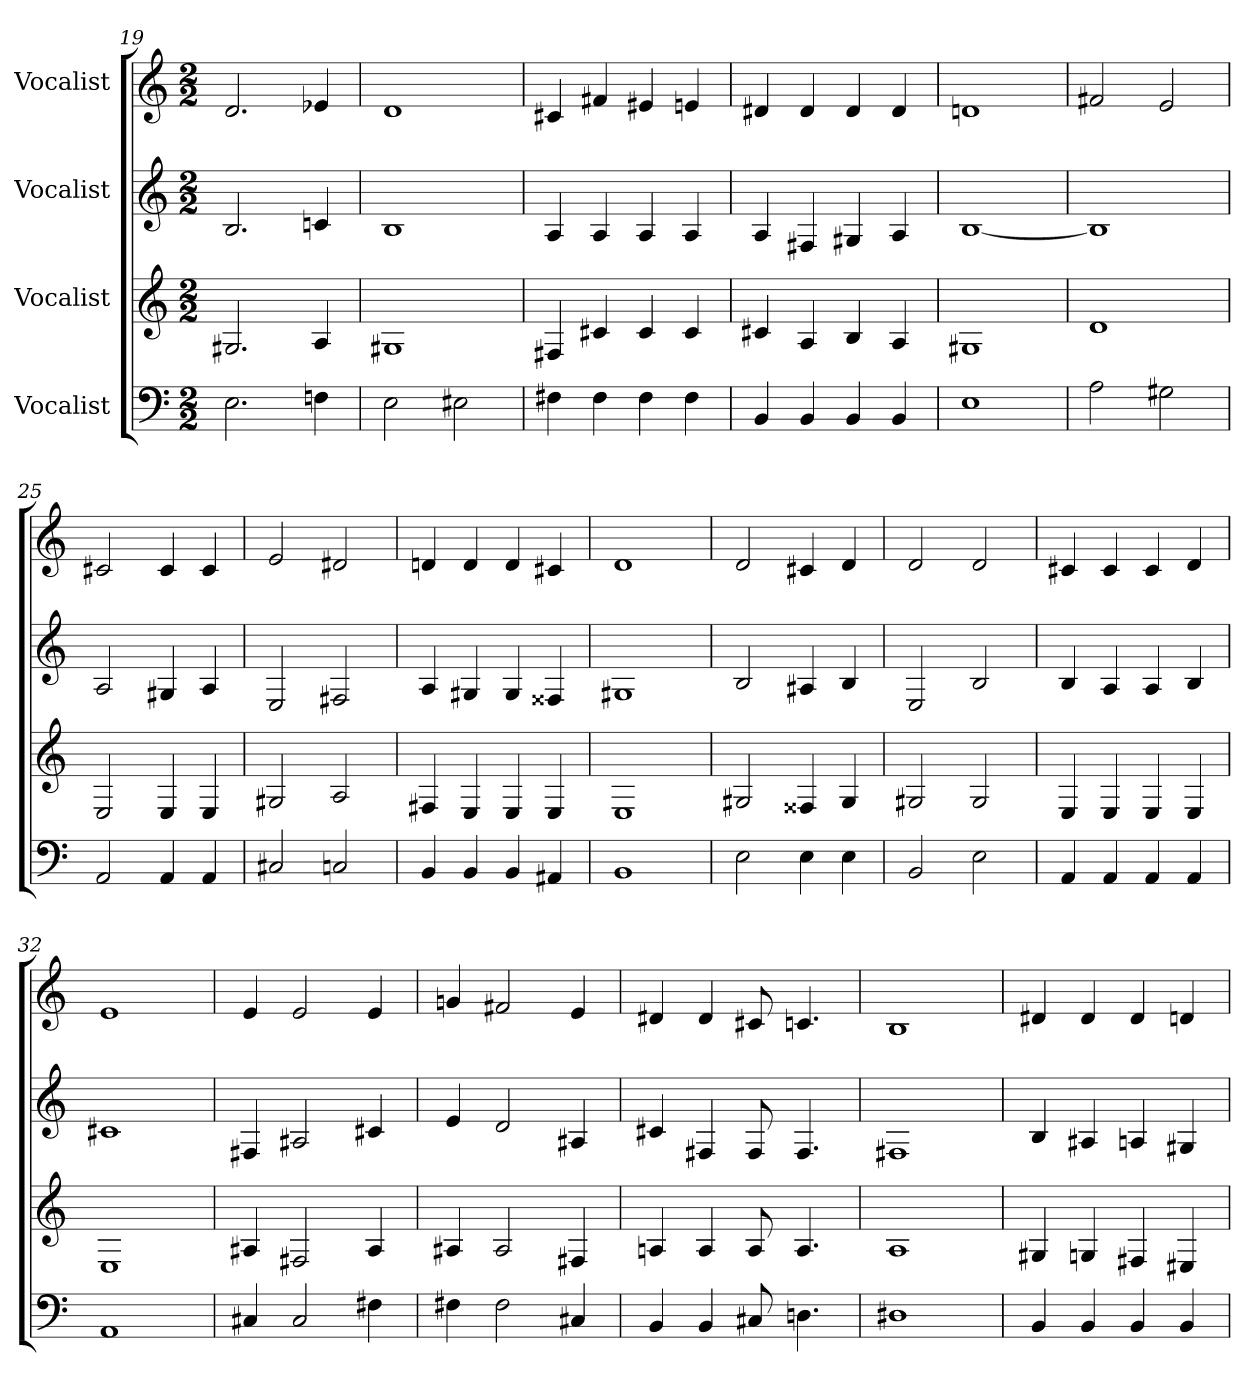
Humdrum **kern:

**kern	**kern	**kern	**kern
*part4	*part3	*part2	*part1
*staff4	*staff3	*staff2	*staff1
*I"Vocalist	*I"Vocalist	*I"Vocalist	*I"Vocalist
*M2/2	*M2/2	*M2/2	*M2/2
=19	=19	=19	=19
2.E	2.G#X	2.B	2.d
4Fn	4A	4cn	4e-X
=20	=20	=20	=20
2E	1G#X	1B	1d
2E#X	.	.	.
=21	=21	=21	=21
4F#X	4F#X	4A	4c#X
4F#	4c#X	4A	4f#X
4F#	4c#	4A	4e#X
4F#	4c#	4A	4en
=22	=22	=22	=22
4BB	4c#X	4A	4d#X
4BB	4A	4F#X	4d#
4BB	4B	4G#X	4d#
4BB	4A	4A	4d#
=23	=23	=23	=23
1E	1G#X	[1B	1dn
=24	=24	=24	=24
2A	1d	1B]	2f#X
2G#X	.	.	2e
=25	=25	=25	=25
2AA	2E	2A	2c#X
4AA	4E	4G#X	4c#
4AA	4E	4A	4c#
=26	=26	=26	=26
2C#X	2G#X	2E	2e
2Cn	2A	2F#X	2d#X
=27	=27	=27	=27
4BB	4F#X	4A	4dn
4BB	4E	4G#X	4d
4BB	4E	4G#	4d
4AA#X	4E	4F##X	4c#X
=28	=28	=28	=28
1BB	1E	1G#X	1d
=29	=29	=29	=29
2E	2G#X	2B	2d
4E	4F##X	4A#X	4c#X
4E	4G#	4B	4d
=30	=30	=30	=30
2BB	2G#X	2E	2d
2E	2G#	2B	2d
=31	=31	=31	=31
4AA	4E	4B	4c#X
4AA	4E	4A	4c#
4AA	4E	4A	4c#
4AA	4E	4B	4d
=32	=32	=32	=32
1AA	1E	1c#X	1e
=33	=33	=33	=33
4C#X	4A#X	4F#X	4e
2C#	2F#X	2A#X	2e
4F#X	4A#	4c#X	4e
=34	=34	=34	=34
4F#X	4A#X	4e	4gn
2F#	2A#	2d	2f#X
4C#X	4F#X	4A#X	4e
=35	=35	=35	=35
4BB	4An	4c#X	4d#X
4BB	4A	4F#X	4d#
8C#X	8A	8F#	8c#X
4.Dn	4.A	4.F#	4.cn
=36	=36	=36	=36
1D#X	1A	1F#X	1B
=37	=37	=37	=37
4BB	4G#X	4B	4d#X
4BB	4Gn	4A#X	4d#
4BB	4F#X	4An	4d#
4BB	4E#X	4G#X	4dn
=	=	=	=
*-	*-	*-	*-
